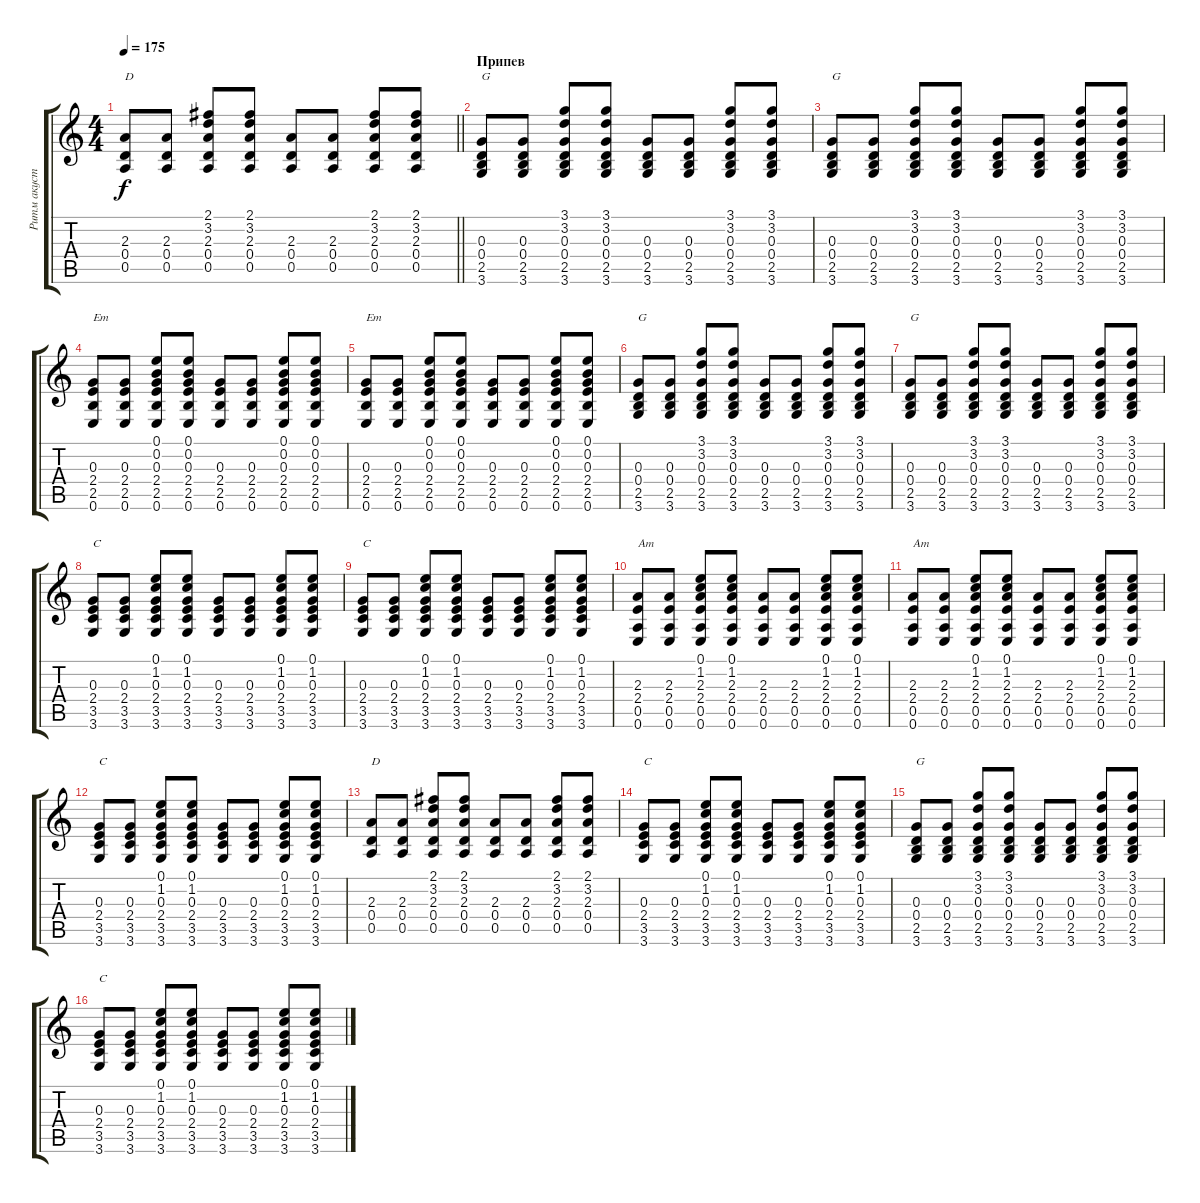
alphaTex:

\track ("Ритм акустика" "Ритм акуст") {instrument acousticguitarsteel}
\staff {score tabs}
\tuning (E4 B3 G3 D3 A2 E2) {hide}
\ts (4 4)
\tempo 175
\clef g2
\barLineRight lightlight
\ks c
(2.3 0.4 0.5).8{txt "D" dy f} (2.3 0.4 0.5).8 (2.1 3.2 2.3 0.4 0.5).8 (2.1 3.2 2.3 0.4 0.5).8 (2.3 0.4 0.5).8 (2.3 0.4 0.5).8 (2.1 3.2 2.3 0.4 0.5).8 (2.1 3.2 2.3 0.4 0.5).8 |
\section ("" "Припев")
(0.3 0.4 2.5 3.6).8{txt "G"} (0.3 0.4 2.5 3.6).8 (3.1 3.2 0.3 0.4 2.5 3.6).8 (3.1 3.2 0.3 0.4 2.5 3.6).8 (0.3 0.4 2.5 3.6).8 (0.3 0.4 2.5 3.6).8 (3.1 3.2 0.3 0.4 2.5 3.6).8 (3.1 3.2 0.3 0.4 2.5 3.6).8 |
(0.3 0.4 2.5 3.6).8{txt "G"} (0.3 0.4 2.5 3.6).8 (3.1 3.2 0.3 0.4 2.5 3.6).8 (3.1 3.2 0.3 0.4 2.5 3.6).8 (0.3 0.4 2.5 3.6).8 (0.3 0.4 2.5 3.6).8 (3.1 3.2 0.3 0.4 2.5 3.6).8 (3.1 3.2 0.3 0.4 2.5 3.6).8 |
(0.3 2.4 2.5 0.6).8{txt "Em"} (0.3 2.4 2.5 0.6).8 (0.1 0.2 0.3 2.4 2.5 0.6).8 (0.1 0.2 0.3 2.4 2.5 0.6).8 (0.3 2.4 2.5 0.6).8 (0.3 2.4 2.5 0.6).8 (0.1 0.2 0.3 2.4 2.5 0.6).8 (0.1 0.2 0.3 2.4 2.5 0.6).8 |
(0.3 2.4 2.5 0.6).8{txt "Em"} (0.3 2.4 2.5 0.6).8 (0.1 0.2 0.3 2.4 2.5 0.6).8 (0.1 0.2 0.3 2.4 2.5 0.6).8 (0.3 2.4 2.5 0.6).8 (0.3 2.4 2.5 0.6).8 (0.1 0.2 0.3 2.4 2.5 0.6).8 (0.1 0.2 0.3 2.4 2.5 0.6).8 |
(0.3 0.4 2.5 3.6).8{txt "G"} (0.3 0.4 2.5 3.6).8 (3.1 3.2 0.3 0.4 2.5 3.6).8 (3.1 3.2 0.3 0.4 2.5 3.6).8 (0.3 0.4 2.5 3.6).8 (0.3 0.4 2.5 3.6).8 (3.1 3.2 0.3 0.4 2.5 3.6).8 (3.1 3.2 0.3 0.4 2.5 3.6).8 |
(0.3 0.4 2.5 3.6).8{txt "G"} (0.3 0.4 2.5 3.6).8 (3.1 3.2 0.3 0.4 2.5 3.6).8 (3.1 3.2 0.3 0.4 2.5 3.6).8 (0.3 0.4 2.5 3.6).8 (0.3 0.4 2.5 3.6).8 (3.1 3.2 0.3 0.4 2.5 3.6).8 (3.1 3.2 0.3 0.4 2.5 3.6).8 |
(0.3 2.4 3.5 3.6).8{txt "C"} (0.3 2.4 3.5 3.6).8 (0.1 1.2 0.3 2.4 3.5 3.6).8 (0.1 1.2 0.3 2.4 3.5 3.6).8 (0.3 2.4 3.5 3.6).8 (0.3 2.4 3.5 3.6).8 (0.1 1.2 0.3 2.4 3.5 3.6).8 (0.1 1.2 0.3 2.4 3.5 3.6).8 |
(0.3 2.4 3.5 3.6).8{txt "C"} (0.3 2.4 3.5 3.6).8 (0.1 1.2 0.3 2.4 3.5 3.6).8 (0.1 1.2 0.3 2.4 3.5 3.6).8 (0.3 2.4 3.5 3.6).8 (0.3 2.4 3.5 3.6).8 (0.1 1.2 0.3 2.4 3.5 3.6).8 (0.1 1.2 0.3 2.4 3.5 3.6).8 |
(2.3 2.4 0.5 0.6).8{txt "Am"} (2.3 2.4 0.5 0.6).8 (0.1 1.2 2.3 2.4 0.5 0.6).8 (0.1 1.2 2.3 2.4 0.5 0.6).8 (2.3 2.4 0.5 0.6).8 (2.3 2.4 0.5 0.6).8 (0.1 1.2 2.3 2.4 0.5 0.6).8 (0.1 1.2 2.3 2.4 0.5 0.6).8 |
(2.3 2.4 0.5 0.6).8{txt "Am"} (2.3 2.4 0.5 0.6).8 (0.1 1.2 2.3 2.4 0.5 0.6).8 (0.1 1.2 2.3 2.4 0.5 0.6).8 (2.3 2.4 0.5 0.6).8 (2.3 2.4 0.5 0.6).8 (0.1 1.2 2.3 2.4 0.5 0.6).8 (0.1 1.2 2.3 2.4 0.5 0.6).8 |
(0.3 2.4 3.5 3.6).8{txt "C"} (0.3 2.4 3.5 3.6).8 (0.1 1.2 0.3 2.4 3.5 3.6).8 (0.1 1.2 0.3 2.4 3.5 3.6).8 (0.3 2.4 3.5 3.6).8 (0.3 2.4 3.5 3.6).8 (0.1 1.2 0.3 2.4 3.5 3.6).8 (0.1 1.2 0.3 2.4 3.5 3.6).8 |
(2.3 0.4 0.5).8{txt "D"} (2.3 0.4 0.5).8 (2.1 3.2 2.3 0.4 0.5).8 (2.1 3.2 2.3 0.4 0.5).8 (2.3 0.4 0.5).8 (2.3 0.4 0.5).8 (2.1 3.2 2.3 0.4 0.5).8 (2.1 3.2 2.3 0.4 0.5).8 |
(0.3 2.4 3.5 3.6).8{txt "C"} (0.3 2.4 3.5 3.6).8 (0.1 1.2 0.3 2.4 3.5 3.6).8 (0.1 1.2 0.3 2.4 3.5 3.6).8 (0.3 2.4 3.5 3.6).8 (0.3 2.4 3.5 3.6).8 (0.1 1.2 0.3 2.4 3.5 3.6).8 (0.1 1.2 0.3 2.4 3.5 3.6).8 |
(0.3 0.4 2.5 3.6).8{txt "G"} (0.3 0.4 2.5 3.6).8 (3.1 3.2 0.3 0.4 2.5 3.6).8 (3.1 3.2 0.3 0.4 2.5 3.6).8 (0.3 0.4 2.5 3.6).8 (0.3 0.4 2.5 3.6).8 (3.1 3.2 0.3 0.4 2.5 3.6).8 (3.1 3.2 0.3 0.4 2.5 3.6).8 |
(0.3 2.4 3.5 3.6).8{txt "C"} (0.3 2.4 3.5 3.6).8 (0.1 1.2 0.3 2.4 3.5 3.6).8 (0.1 1.2 0.3 2.4 3.5 3.6).8 (0.3 2.4 3.5 3.6).8 (0.3 2.4 3.5 3.6).8 (0.1 1.2 0.3 2.4 3.5 3.6).8 (0.1 1.2 0.3 2.4 3.5 3.6).8
